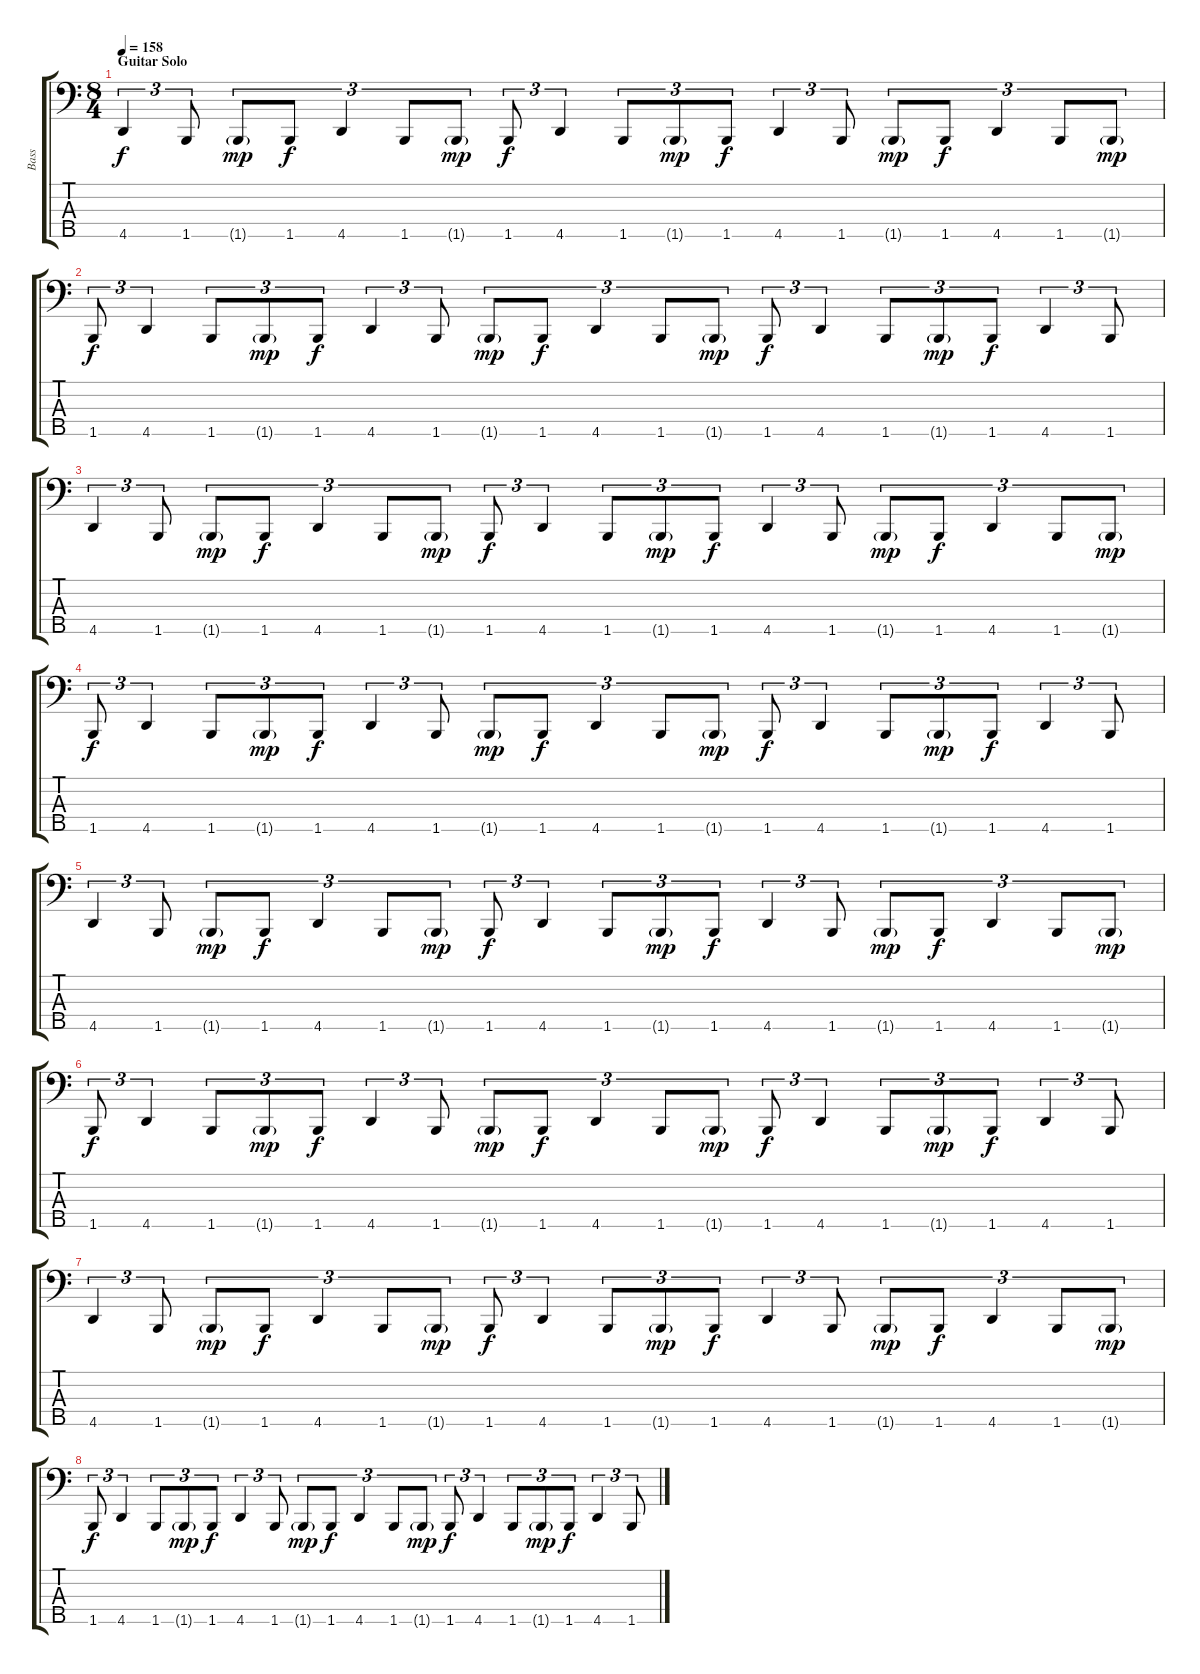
\track ("Bass" "Bass") {instrument electricbassfinger}
\staff {score tabs}
\tuning (Gb2 Db2 Ab1 Eb1 Bb0) {hide}
\ts (8 4)
\section ("" "Guitar Solo")
\tempo 158
\clef f4
\ks c
4.5.4{tu (3 2) dy f} 1.5.8{tu (3 2)} 1.5{g}.8{tu (3 2) dy mp} 1.5.8{tu (3 2) dy f} 4.5.4{tu (3 2)} 1.5.8{tu (3 2)} 1.5{g}.8{tu (3 2) dy mp} 1.5.8{tu (3 2) dy f} 4.5.4{tu (3 2)} 1.5.8{tu (3 2)} 1.5{g}.8{tu (3 2) dy mp} 1.5.8{tu (3 2) dy f} 4.5.4{tu (3 2)} 1.5.8{tu (3 2)} 1.5{g}.8{tu (3 2) dy mp} 1.5.8{tu (3 2) dy f} 4.5.4{tu (3 2)} 1.5.8{tu (3 2)} 1.5{g}.8{tu (3 2) dy mp} |
1.5.8{tu (3 2) dy f} 4.5.4{tu (3 2)} 1.5.8{tu (3 2)} 1.5{g}.8{tu (3 2) dy mp} 1.5.8{tu (3 2) dy f} 4.5.4{tu (3 2)} 1.5.8{tu (3 2)} 1.5{g}.8{tu (3 2) dy mp} 1.5.8{tu (3 2) dy f} 4.5.4{tu (3 2)} 1.5.8{tu (3 2)} 1.5{g}.8{tu (3 2) dy mp} 1.5.8{tu (3 2) dy f} 4.5.4{tu (3 2)} 1.5.8{tu (3 2)} 1.5{g}.8{tu (3 2) dy mp} 1.5.8{tu (3 2) dy f} 4.5.4{tu (3 2)} 1.5.8{tu (3 2)} |
4.5.4{tu (3 2)} 1.5.8{tu (3 2)} 1.5{g}.8{tu (3 2) dy mp} 1.5.8{tu (3 2) dy f} 4.5.4{tu (3 2)} 1.5.8{tu (3 2)} 1.5{g}.8{tu (3 2) dy mp} 1.5.8{tu (3 2) dy f} 4.5.4{tu (3 2)} 1.5.8{tu (3 2)} 1.5{g}.8{tu (3 2) dy mp} 1.5.8{tu (3 2) dy f} 4.5.4{tu (3 2)} 1.5.8{tu (3 2)} 1.5{g}.8{tu (3 2) dy mp} 1.5.8{tu (3 2) dy f} 4.5.4{tu (3 2)} 1.5.8{tu (3 2)} 1.5{g}.8{tu (3 2) dy mp} |
1.5.8{tu (3 2) dy f} 4.5.4{tu (3 2)} 1.5.8{tu (3 2)} 1.5{g}.8{tu (3 2) dy mp} 1.5.8{tu (3 2) dy f} 4.5.4{tu (3 2)} 1.5.8{tu (3 2)} 1.5{g}.8{tu (3 2) dy mp} 1.5.8{tu (3 2) dy f} 4.5.4{tu (3 2)} 1.5.8{tu (3 2)} 1.5{g}.8{tu (3 2) dy mp} 1.5.8{tu (3 2) dy f} 4.5.4{tu (3 2)} 1.5.8{tu (3 2)} 1.5{g}.8{tu (3 2) dy mp} 1.5.8{tu (3 2) dy f} 4.5.4{tu (3 2)} 1.5.8{tu (3 2)} |
4.5.4{tu (3 2)} 1.5.8{tu (3 2)} 1.5{g}.8{tu (3 2) dy mp} 1.5.8{tu (3 2) dy f} 4.5.4{tu (3 2)} 1.5.8{tu (3 2)} 1.5{g}.8{tu (3 2) dy mp} 1.5.8{tu (3 2) dy f} 4.5.4{tu (3 2)} 1.5.8{tu (3 2)} 1.5{g}.8{tu (3 2) dy mp} 1.5.8{tu (3 2) dy f} 4.5.4{tu (3 2)} 1.5.8{tu (3 2)} 1.5{g}.8{tu (3 2) dy mp} 1.5.8{tu (3 2) dy f} 4.5.4{tu (3 2)} 1.5.8{tu (3 2)} 1.5{g}.8{tu (3 2) dy mp} |
1.5.8{tu (3 2) dy f} 4.5.4{tu (3 2)} 1.5.8{tu (3 2)} 1.5{g}.8{tu (3 2) dy mp} 1.5.8{tu (3 2) dy f} 4.5.4{tu (3 2)} 1.5.8{tu (3 2)} 1.5{g}.8{tu (3 2) dy mp} 1.5.8{tu (3 2) dy f} 4.5.4{tu (3 2)} 1.5.8{tu (3 2)} 1.5{g}.8{tu (3 2) dy mp} 1.5.8{tu (3 2) dy f} 4.5.4{tu (3 2)} 1.5.8{tu (3 2)} 1.5{g}.8{tu (3 2) dy mp} 1.5.8{tu (3 2) dy f} 4.5.4{tu (3 2)} 1.5.8{tu (3 2)} |
4.5.4{tu (3 2)} 1.5.8{tu (3 2)} 1.5{g}.8{tu (3 2) dy mp} 1.5.8{tu (3 2) dy f} 4.5.4{tu (3 2)} 1.5.8{tu (3 2)} 1.5{g}.8{tu (3 2) dy mp} 1.5.8{tu (3 2) dy f} 4.5.4{tu (3 2)} 1.5.8{tu (3 2)} 1.5{g}.8{tu (3 2) dy mp} 1.5.8{tu (3 2) dy f} 4.5.4{tu (3 2)} 1.5.8{tu (3 2)} 1.5{g}.8{tu (3 2) dy mp} 1.5.8{tu (3 2) dy f} 4.5.4{tu (3 2)} 1.5.8{tu (3 2)} 1.5{g}.8{tu (3 2) dy mp} |
1.5.8{tu (3 2) dy f} 4.5.4{tu (3 2)} 1.5.8{tu (3 2)} 1.5{g}.8{tu (3 2) dy mp} 1.5.8{tu (3 2) dy f} 4.5.4{tu (3 2)} 1.5.8{tu (3 2)} 1.5{g}.8{tu (3 2) dy mp} 1.5.8{tu (3 2) dy f} 4.5.4{tu (3 2)} 1.5.8{tu (3 2)} 1.5{g}.8{tu (3 2) dy mp} 1.5.8{tu (3 2) dy f} 4.5.4{tu (3 2)} 1.5.8{tu (3 2)} 1.5{g}.8{tu (3 2) dy mp} 1.5.8{tu (3 2) dy f} 4.5.4{tu (3 2)} 1.5.8{tu (3 2)}
